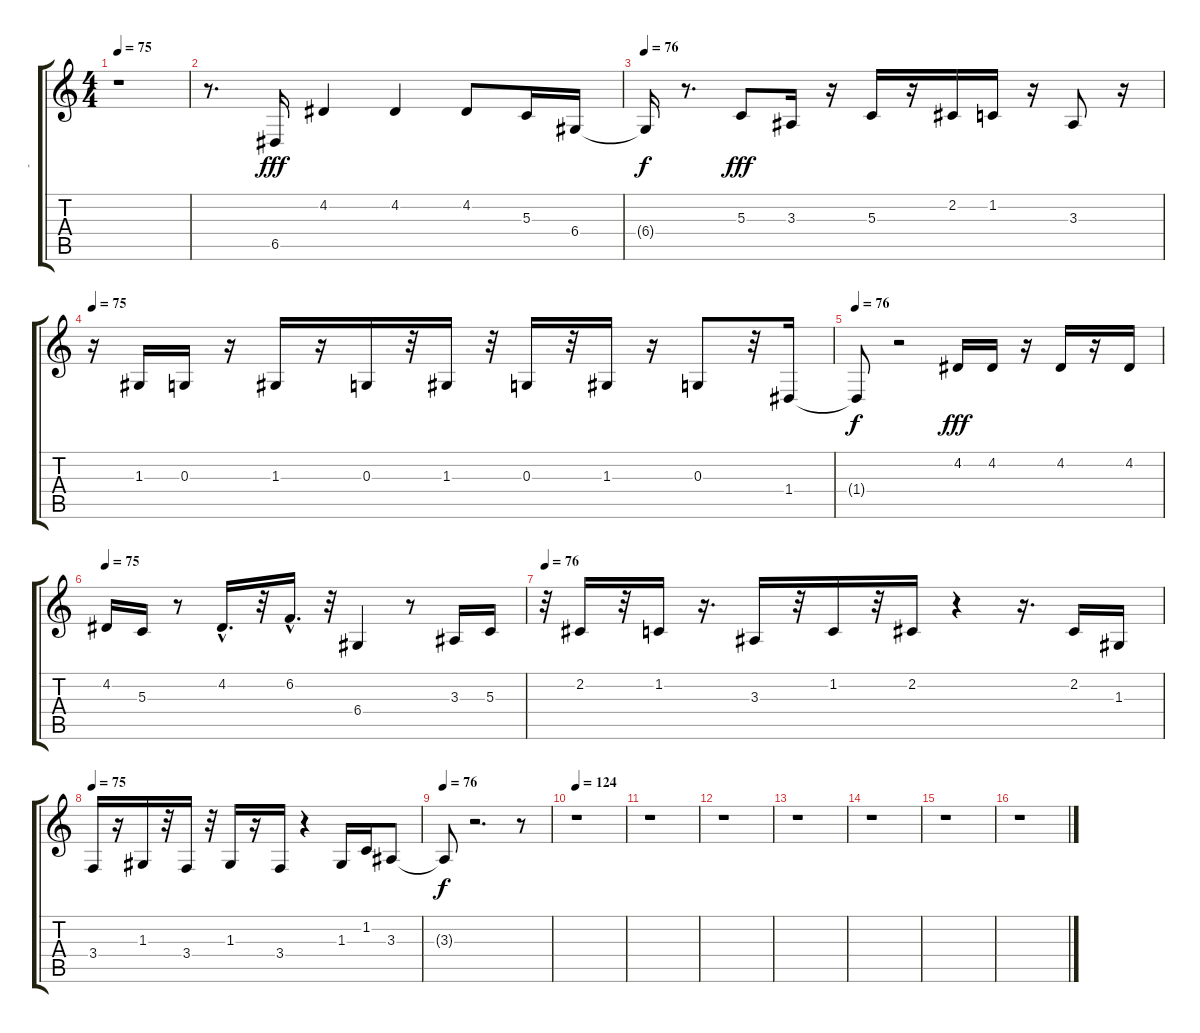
\track ("-" "-") {instrument fx4atmosphere}
\staff {score tabs}
\tuning (E4 B3 G3 D3 A2 E2) {hide}
\ts (4 4)
\tempo 75
\clef g2
\ks c
r.1{dy fff instrument fx4atmosphere} |
r.8{d} 6.5.16 4.2.4 4.2.4 4.2.8 5.3.16 6.4.16 |
\tempo 76
6.4{t}.16{dy f} r.8{d} 5.3.8{dy fff} 3.3.16 r.16 5.3.16 r.16 2.2.16 1.2.16 r.16 3.3.8 r.16 |
\tempo 75
r.16 1.3.16 0.3.16 r.16 1.3.16 r.16 0.3.16 r.32 1.3.16 r.32 0.3.16 r.32 1.3.16 r.16 0.3.8 r.32 1.4.16 |
\tempo 76
1.4{t}.8{dy f} r.2 4.2.16{dy fff} 4.2.16 r.16 4.2.16 r.16 4.2.16 |
\tempo 75
4.2.16 5.3.16 r.8 4.2{hac}.16{d} r.32 6.2{hac}.16{d} r.32 6.4.4 r.8 3.3.16 5.3.16 |
\tempo 76
r.32 2.2.16 r.32 1.2.16 r.16{d} 3.3.16 r.32 1.2.16 r.32 2.2.16 r.4 r.16{d} 2.2.16 1.3.16 |
\tempo 75
3.4.16 r.16 1.3.16 r.32 3.4.16 r.32 1.3.16 r.16 3.4.16 r.4 1.3.16 1.2.16 3.3.8 |
\tempo 76
3.3{t}.8{dy f} r.2{d} r.8 |
\tempo 124
r.1 |
r.1 |
r.1 |
r.1 |
r.1 |
r.1 |
r.1
